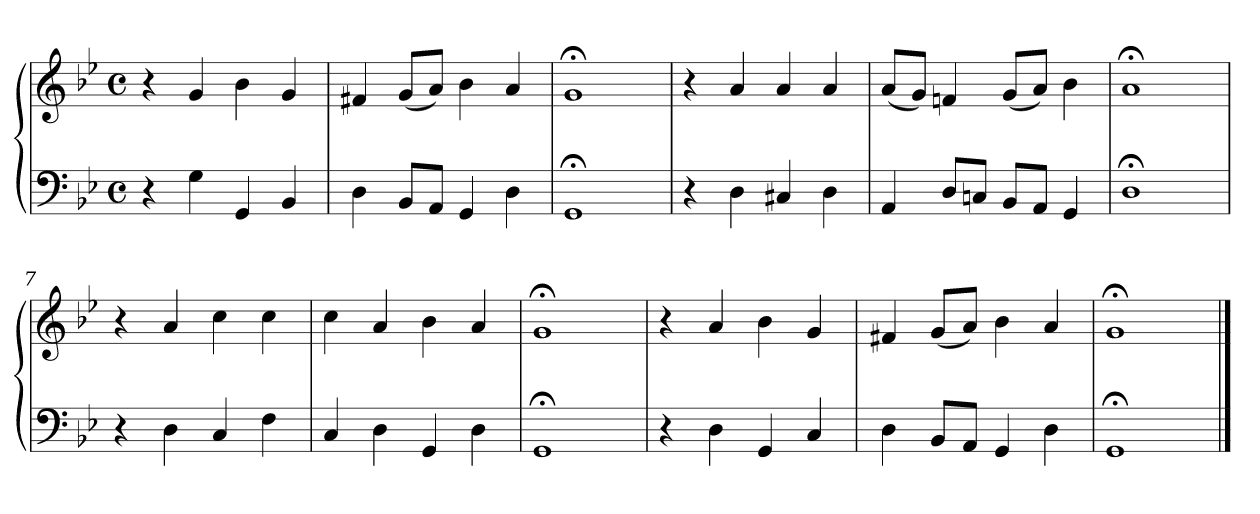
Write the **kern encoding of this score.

**kern	**kern
*part1	*part1
*staff2	*staff1
*clefF4	*clefG2
*k[b-e-]	*k[b-e-]
*M4/4	*M4/4
*met(c)	*met(c)
=1	=1
4r	4r
4G	4g
4GG	4b-
4BB-	4g
=2	=2
4D	4f#X
8BB-L	(8gL
8AAJ	8aJ)
4GG	4b-
4D	4a
=3	=3
1GG;<	1g;<
=4	=4
4r	4r
4D	4a
4C#X	4a
4D	4a
=5	=5
4AA	(8aL
.	8gJ)
8DL	4fn
8CnJ	.
8BB-L	(8gL
8AAJ	8aJ)
4GG	4b-
=6	=6
1D;<	1a;<
=7	=7
4r	4r
4D	4a
4C	4cc
4F	4cc
!!LO:LB:g=z
=8	=8
4C	4cc
4D	4a
4GG	4b-
4D	4a
=9	=9
1GG;<	1g;<
=10	=10
4r	4r
4D	4a
4GG	4b-
4C	4g
=11	=11
4D	4f#X
8BB-L	(8gL
8AAJ	8aJ)
4GG	4b-
4D	4a
=12	=12
1GG;<	1g;<
==	==
*-	*-
